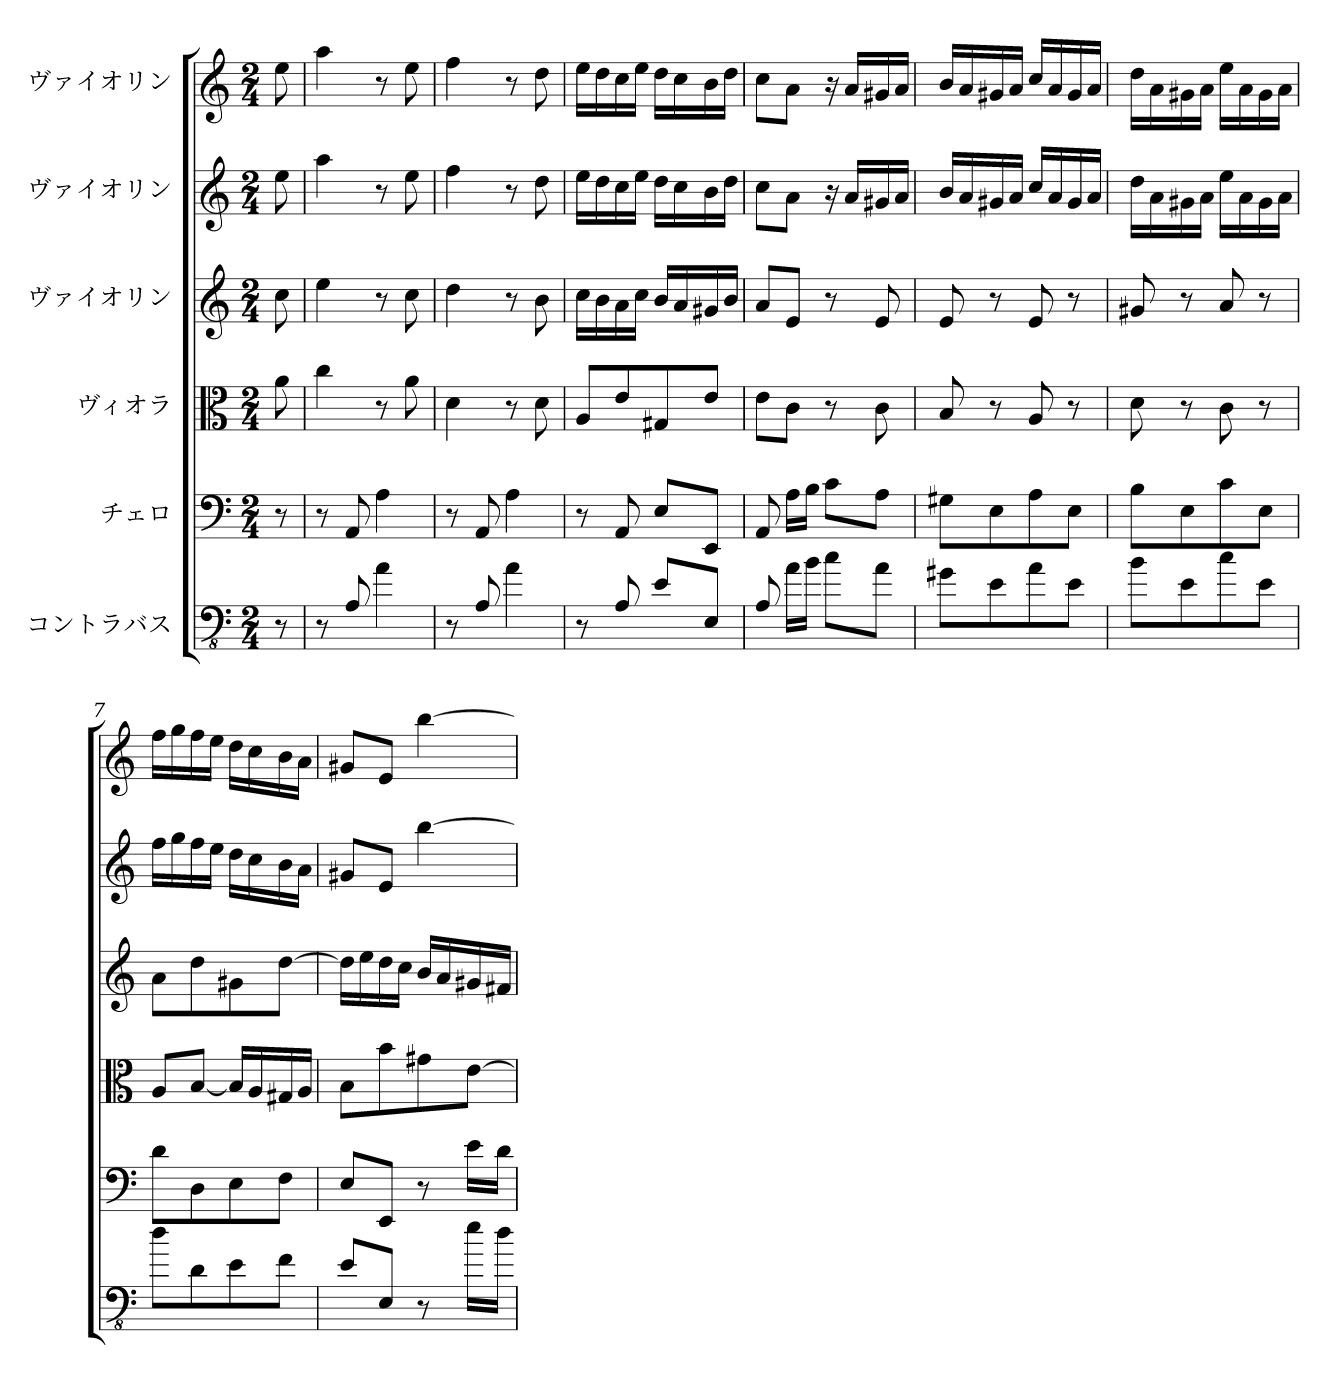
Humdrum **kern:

**kern	**kern	**kern	**kern	**kern	**kern
*part6	*part5	*part4	*part3	*part2	*part1
*staff6	*staff5	*staff4	*staff3	*staff2	*staff1
*I"コントラバス	*I"チェロ	*I"ヴィオラ	*I"ヴァイオリン	*I"ヴァイオリン	*I"ヴァイオリン
*clefFv4	*clefF4	*clefC3	*clefG2	*clefG2	*clefG2
*ITrd7c12	*	*	*	*	*
*k[]	*k[]	*k[]	*k[]	*k[]	*k[]
*M2/4	*M2/4	*M2/4	*M2/4	*M2/4	*M2/4
=	=	=	=	=	=
8r	8r	8a\	8cc\	8ee\	8ee\
=1	=1	=1	=1	=1	=1
8r	8r	4cc\	4ee\	4aa\	4aa\
8AAA/	8AA/	.	.	.	.
4AA\	4A\	8r	8r	8r	8r
.	.	8a\	8cc\	8ee\	8ee\
=2	=2	=2	=2	=2	=2
8r	8r	4d\	4dd\	4ff\	4ff\
8AAA/	8AA/	.	.	.	.
4AA\	4A\	8r	8r	8r	8r
.	.	8d\	8b\	8dd\	8dd\
=3	=3	=3	=3	=3	=3
8r	8r	8A/L	16cc\LL	16ee\LL	16ee\LL
.	.	.	16b\	16dd\	16dd\
8AAA/	8AA/	8e/	16a\	16cc\	16cc\
.	.	.	16cc\JJ	16ee\JJ	16ee\JJ
8EE/L	8E/L	8G#X/	16b/LL	16dd\LL	16dd\LL
.	.	.	16a/	16cc\	16cc\
8EEE/J	8EE/J	8e/J	16g#X/	16b\	16b\
.	.	.	16b/JJ	16dd\JJ	16dd\JJ
=4	=4	=4	=4	=4	=4
8AAA/	8AA/	8e\L	8a/L	8cc\L	8cc\L
16AA\LL	16A\LL	8c\J	8e/J	8a\J	8a\J
16BB\JJ	16B\JJ	.	.	.	.
8C\L	8c\L	8r	8r	16r	16r
.	.	.	.	16a/LL	16a/LL
8AA\J	8A\J	8c\	8e/	16g#X/	16g#X/
.	.	.	.	16a/JJ	16a/JJ
=5	=5	=5	=5	=5	=5
8GG#X\L	8G#X\L	8B/	8e/	16b/LL	16b/LL
.	.	.	.	16a/	16a/
8EE\	8E\	8r	8r	16g#X/	16g#X/
.	.	.	.	16a/JJ	16a/JJ
8AA\	8A\	8A/	8e/	16cc/LL	16cc/LL
.	.	.	.	16a/	16a/
8EE\J	8E\J	8r	8r	16g#/	16g#/
.	.	.	.	16a/JJ	16a/JJ
!!LO:LB:g=z
=6	=6	=6	=6	=6	=6
8BB\L	8B\L	8d\	8g#X/	16dd\LL	16dd\LL
.	.	.	.	16a\	16a\
8EE\	8E\	8r	8r	16g#X\	16g#X\
.	.	.	.	16a\JJ	16a\JJ
8C\	8c\	8c\	8a/	16ee\LL	16ee\LL
.	.	.	.	16a\	16a\
8EE\J	8E\J	8r	8r	16g#\	16g#\
.	.	.	.	16a\JJ	16a\JJ
=7	=7	=7	=7	=7	=7
8D\L	8d\L	8A/L	8a\L	16ff\LL	16ff\LL
.	.	.	.	16gg\	16gg\
8DD\	8D\	[8B/J	8dd\	16ff\	16ff\
.	.	.	.	16ee\JJ	16ee\JJ
8EE\	8E\	16B/LL]	8g#X\	16dd\LL	16dd\LL
.	.	16A/	.	16cc\	16cc\
8FF\J	8F\J	16G#X/	[8dd\J	16b\	16b\
.	.	16A/JJ	.	16a\JJ	16a\JJ
=8	=8	=8	=8	=8	=8
8EE/L	8E/L	8B\L	16dd\LL]	8g#X/L	8g#X/L
.	.	.	16ee\	.	.
8EEE/J	8EE/J	8b\	16dd\	8e/J	8e/J
.	.	.	16cc\JJ	.	.
8r	8r	8g#X\	16b/LL	[4bb\	[4bb\
.	.	.	16a/	.	.
16E\LL	16e\LL	[8e\J	16g#X/	.	.
16D\JJ	16d\JJ	.	16f#X/JJ	.	.
=	=	=	=	=	=
*-	*-	*-	*-	*-	*-
